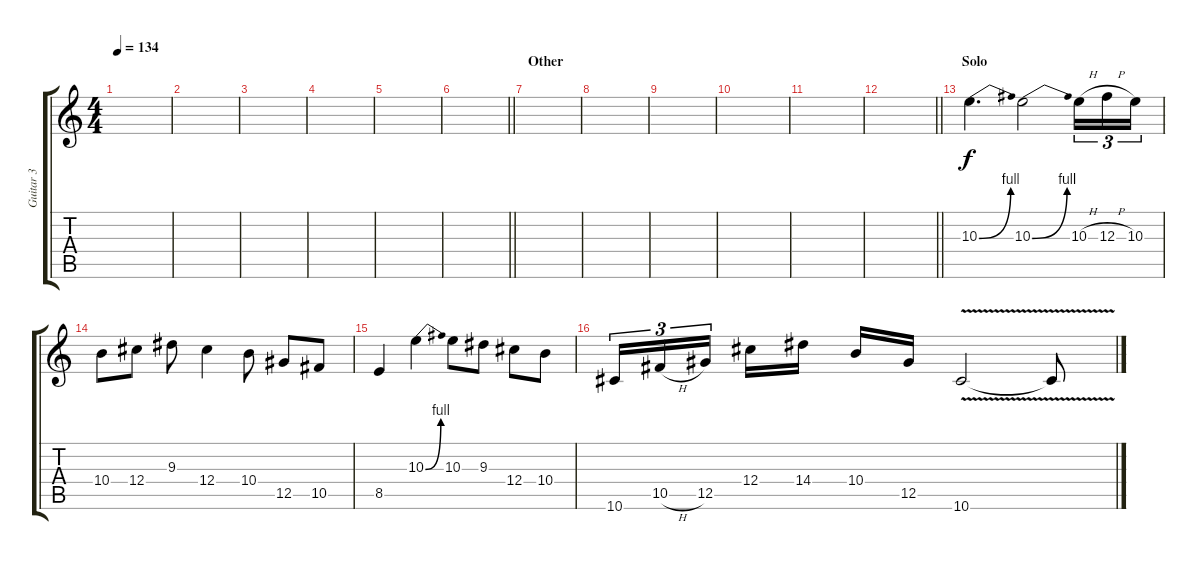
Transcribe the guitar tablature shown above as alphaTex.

\track ("Guitar 3" "Guitar 3") {instrument distortionguitar}
\staff {score tabs}
\tuning (Eb4 Bb3 Gb3 Db3 Ab2 Eb2) {hide}
\ts (4 4)
\tempo 134
\clef g2
\ks c
|
|
|
|
|
\barLineRight lightlight
|
\section ("" "Other")
|
|
|
|
|
\barLineRight lightlight
|
\section ("" "Solo")
10.3{be (bend 0 0 60 4)}.4{d} 10.3{be (bend 0 0 60 4)}.2 10.3{h}.16{tu (3 2)} 12.3{h}.16{tu (3 2)} 10.3.16{tu (3 2)} |
10.4.8 12.4.8 9.3.8 12.4.4 10.4.8 12.5.8 10.5.8 |
8.5.4 10.3{be (bend 0 0 60 4)}.4 10.3.8 9.3.8 12.4.8 10.4.8 |
10.6.16{tu (3 2)} 10.5{h}.16{tu (3 2)} 12.5.16{tu (3 2) beam splitsecondary} 12.4.16 14.4.16 10.4.16 12.5.16 10.6{v}.2 10.6{t}.8
